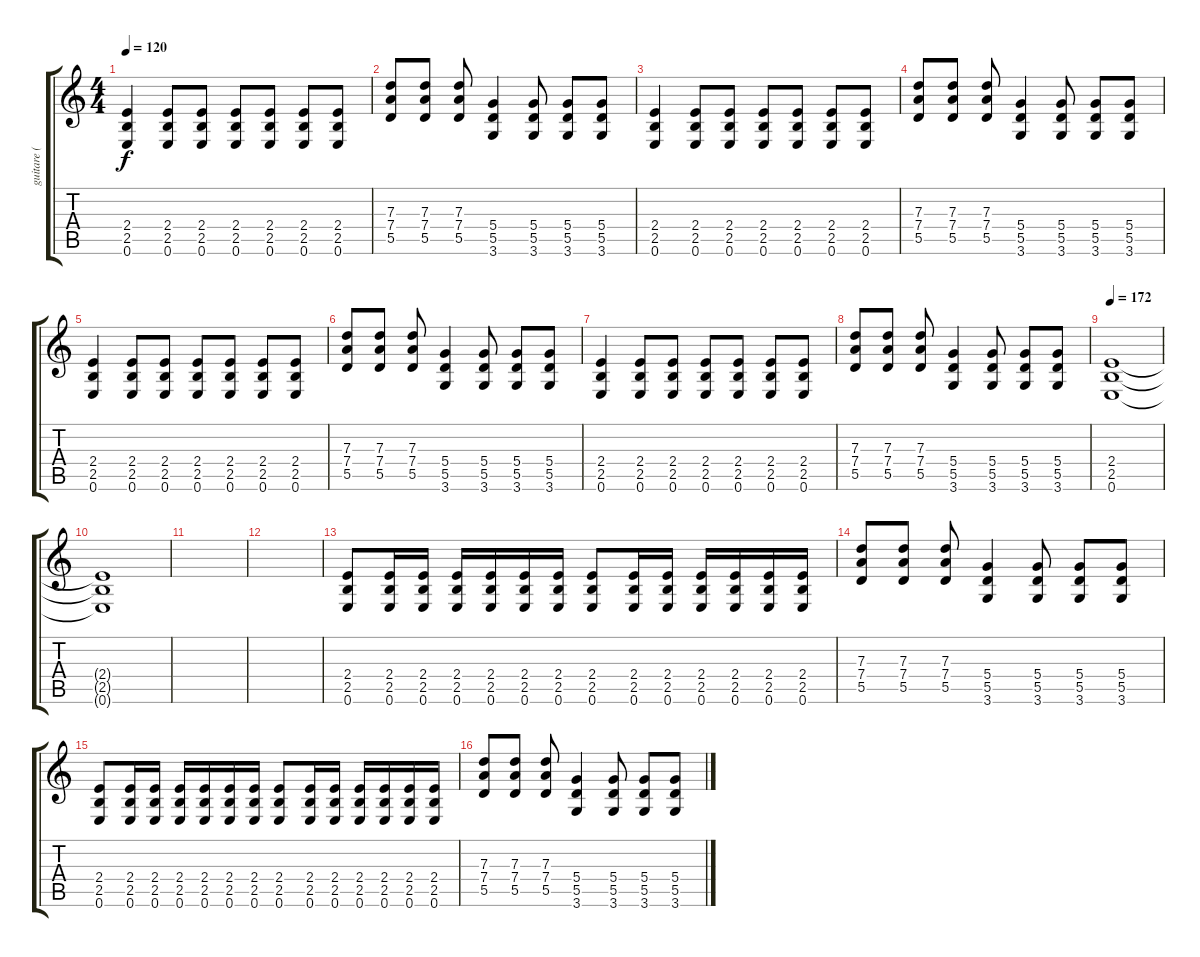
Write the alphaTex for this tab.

\track ("guitare ( Vinnie Stigma ) " "guitare ( ") {instrument distortionguitar}
\staff {score tabs}
\tuning (E4 B3 G3 D3 A2 E2) {hide}
\ts (4 4)
\tempo 120
\clef g2
\ks c
(2.4 2.5 0.6).4{dy f} (2.4 2.5 0.6).8 (2.4 2.5 0.6).8 (2.4 2.5 0.6).8 (2.4 2.5 0.6).8 (2.4 2.5 0.6).8 (2.4 2.5 0.6).8 |
(7.3 7.4 5.5).8 (7.3 7.4 5.5).8 (7.3 7.4 5.5).8 (5.4 5.5 3.6).4 (5.4 5.5 3.6).8 (5.4 5.5 3.6).8 (5.4 5.5 3.6).8 |
(2.4 2.5 0.6).4 (2.4 2.5 0.6).8 (2.4 2.5 0.6).8 (2.4 2.5 0.6).8 (2.4 2.5 0.6).8 (2.4 2.5 0.6).8 (2.4 2.5 0.6).8 |
(7.3 7.4 5.5).8 (7.3 7.4 5.5).8 (7.3 7.4 5.5).8 (5.4 5.5 3.6).4 (5.4 5.5 3.6).8 (5.4 5.5 3.6).8 (5.4 5.5 3.6).8 |
(2.4 2.5 0.6).4 (2.4 2.5 0.6).8 (2.4 2.5 0.6).8 (2.4 2.5 0.6).8 (2.4 2.5 0.6).8 (2.4 2.5 0.6).8 (2.4 2.5 0.6).8 |
(7.3 7.4 5.5).8 (7.3 7.4 5.5).8 (7.3 7.4 5.5).8 (5.4 5.5 3.6).4 (5.4 5.5 3.6).8 (5.4 5.5 3.6).8 (5.4 5.5 3.6).8 |
(2.4 2.5 0.6).4 (2.4 2.5 0.6).8 (2.4 2.5 0.6).8 (2.4 2.5 0.6).8 (2.4 2.5 0.6).8 (2.4 2.5 0.6).8 (2.4 2.5 0.6).8 |
(7.3 7.4 5.5).8 (7.3 7.4 5.5).8 (7.3 7.4 5.5).8 (5.4 5.5 3.6).4 (5.4 5.5 3.6).8 (5.4 5.5 3.6).8 (5.4 5.5 3.6).8 |
\tempo 172
(2.4 2.5 0.6).1 |
(2.4{t} 2.5{t} 0.6{t}).1 |
|
|
(2.4 2.5 0.6).8 (2.4 2.5 0.6).16 (2.4 2.5 0.6).16 (2.4 2.5 0.6).16 (2.4 2.5 0.6).16 (2.4 2.5 0.6).16 (2.4 2.5 0.6).16 (2.4 2.5 0.6).8 (2.4 2.5 0.6).16 (2.4 2.5 0.6).16 (2.4 2.5 0.6).16 (2.4 2.5 0.6).16 (2.4 2.5 0.6).16 (2.4 2.5 0.6).16 |
(7.3 7.4 5.5).8 (7.3 7.4 5.5).8 (7.3 7.4 5.5).8 (5.4 5.5 3.6).4 (5.4 5.5 3.6).8 (5.4 5.5 3.6).8 (5.4 5.5 3.6).8 |
(2.4 2.5 0.6).8 (2.4 2.5 0.6).16 (2.4 2.5 0.6).16 (2.4 2.5 0.6).16 (2.4 2.5 0.6).16 (2.4 2.5 0.6).16 (2.4 2.5 0.6).16 (2.4 2.5 0.6).8 (2.4 2.5 0.6).16 (2.4 2.5 0.6).16 (2.4 2.5 0.6).16 (2.4 2.5 0.6).16 (2.4 2.5 0.6).16 (2.4 2.5 0.6).16 |
(7.3 7.4 5.5).8 (7.3 7.4 5.5).8 (7.3 7.4 5.5).8 (5.4 5.5 3.6).4 (5.4 5.5 3.6).8 (5.4 5.5 3.6).8 (5.4 5.5 3.6).8
